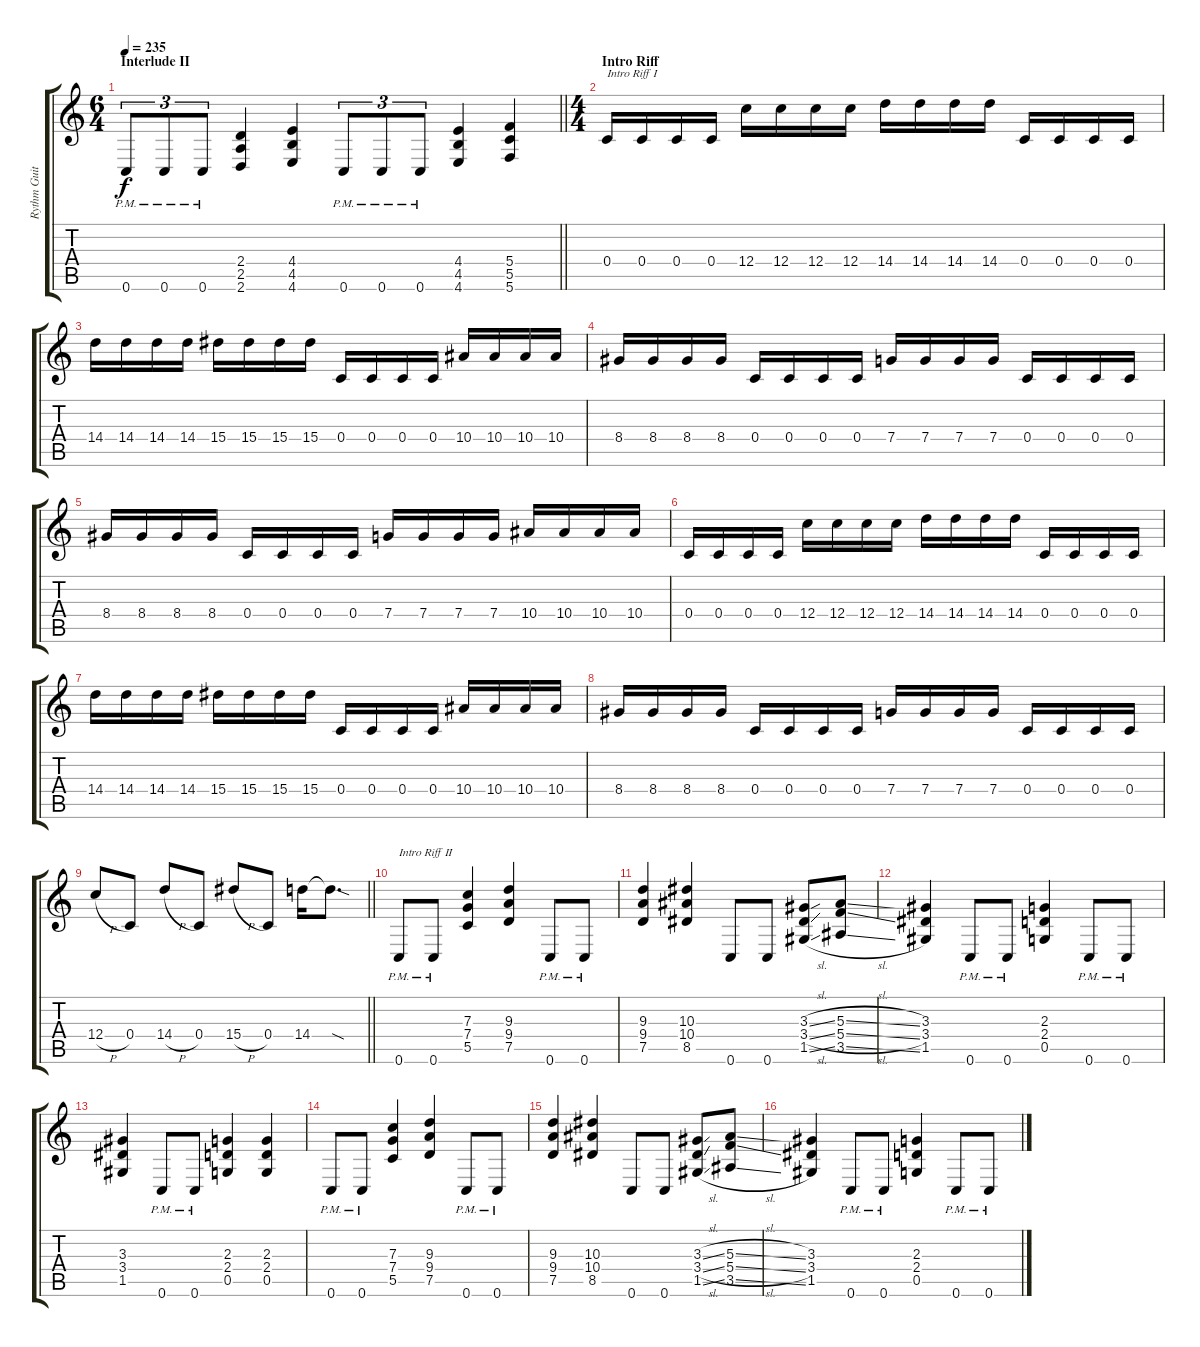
\track ("Rythm Guitar II" "Rythm Guit") {instrument overdrivenguitar}
\staff {score tabs}
\tuning (D4 A3 F3 C3 G2 C2) {hide}
\ts (6 4)
\section ("" "Interlude II")
\tempo 235
\clef g2
\barLineRight lightlight
\ks c
0.6{pm}.8{tu (3 2) dy f} 0.6{pm}.8{tu (3 2)} 0.6{pm}.8{tu (3 2)} (2.4 2.5 2.6).4 (4.4 4.5 4.6).4 0.6{pm}.8{tu (3 2)} 0.6{pm}.8{tu (3 2)} 0.6{pm}.8{tu (3 2)} (4.4 4.5 4.6).4 (5.4 5.5 5.6).4 |
\ts (4 4)
\section ("" "Intro Riff")
0.4.16{txt "Intro Riff I" volume 13 balance 14 instrument overdrivenguitar} 0.4.16 0.4.16 0.4.16 12.4.16 12.4.16 12.4.16 12.4.16 14.4.16 14.4.16 14.4.16 14.4.16 0.4.16 0.4.16 0.4.16 0.4.16 |
14.4.16 14.4.16 14.4.16 14.4.16 15.4.16 15.4.16 15.4.16 15.4.16 0.4.16 0.4.16 0.4.16 0.4.16 10.4.16 10.4.16 10.4.16 10.4.16 |
8.4.16 8.4.16 8.4.16 8.4.16 0.4.16 0.4.16 0.4.16 0.4.16 7.4.16 7.4.16 7.4.16 7.4.16 0.4.16 0.4.16 0.4.16 0.4.16 |
8.4.16 8.4.16 8.4.16 8.4.16 0.4.16 0.4.16 0.4.16 0.4.16 7.4.16 7.4.16 7.4.16 7.4.16 10.4.16 10.4.16 10.4.16 10.4.16 |
0.4.16 0.4.16 0.4.16 0.4.16 12.4.16 12.4.16 12.4.16 12.4.16 14.4.16 14.4.16 14.4.16 14.4.16 0.4.16 0.4.16 0.4.16 0.4.16 |
14.4.16 14.4.16 14.4.16 14.4.16 15.4.16 15.4.16 15.4.16 15.4.16 0.4.16 0.4.16 0.4.16 0.4.16 10.4.16 10.4.16 10.4.16 10.4.16 |
8.4.16 8.4.16 8.4.16 8.4.16 0.4.16 0.4.16 0.4.16 0.4.16 7.4.16 7.4.16 7.4.16 7.4.16 0.4.16 0.4.16 0.4.16 0.4.16 |
\barLineRight lightlight
12.4{h}.8 0.4.8 14.4{h}.8 0.4.8 15.4{h}.8 0.4.8 14.4.16 14.4{sod t}.8{d} |
0.6{pm}.8{txt "Intro Riff II" volume 13 balance 14 instrument overdrivenguitar} 0.6{pm}.8 (7.3 7.4 5.5).4 (9.3 9.4 7.5).4 0.6{pm}.8 0.6{pm}.8 |
(9.3 9.4 7.5).4 (10.3 10.4 8.5).4 0.6.8 0.6.8 (3.3{sl} 3.4{sl} 1.5{sl}).8 (5.3{sl} 5.4{sl} 3.5{sl}).8 |
(3.3 3.4 1.5).4 0.6{pm}.8 0.6{pm}.8 (2.3 2.4 0.5).4 0.6{pm}.8 0.6{pm}.8 |
(3.3 3.4 1.5).4 0.6{pm}.8 0.6{pm}.8 (2.3 2.4 0.5).4 (2.3 2.4 0.5).4 |
0.6{pm}.8 0.6{pm}.8 (7.3 7.4 5.5).4 (9.3 9.4 7.5).4 0.6{pm}.8 0.6{pm}.8 |
(9.3 9.4 7.5).4 (10.3 10.4 8.5).4 0.6.8 0.6.8 (3.3{sl} 3.4{sl} 1.5{sl}).8 (5.3{sl} 5.4{sl} 3.5{sl}).8 |
(3.3 3.4 1.5).4 0.6{pm}.8 0.6{pm}.8 (2.3 2.4 0.5).4 0.6{pm}.8 0.6{pm}.8
